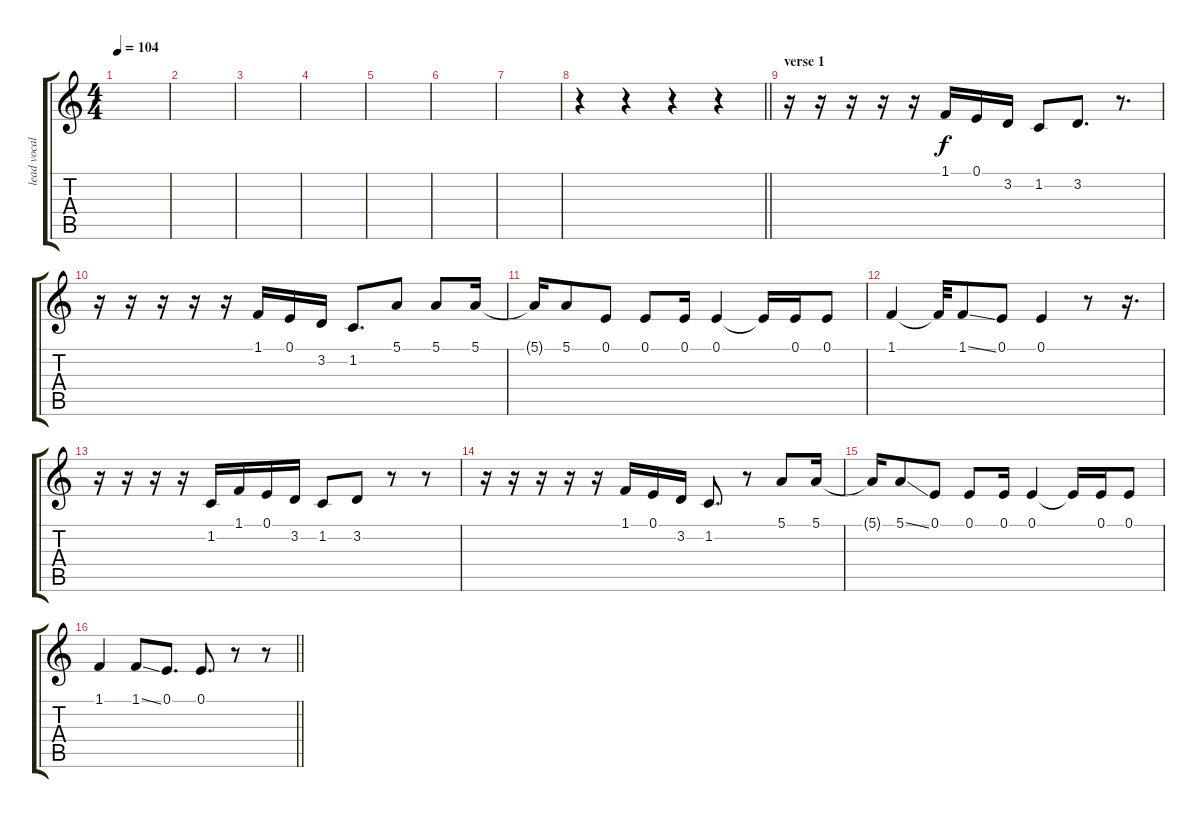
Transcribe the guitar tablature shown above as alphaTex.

\track ("lead vocals" "lead vocal") {instrument tenorsax}
\staff {score tabs}
\tuning (E4 B3 G3 D3 A2 E2) {hide}
\ts (4 4)
\tempo 104
\clef g2
\ks c
|
|
|
|
|
|
|
\barLineRight lightlight
r.4 r.4 r.4 r.4 |
\section ("" "verse 1")
r.16 r.16 r.16 r.16 r.16 1.1.16 0.1.16 3.2.16 1.2.8 3.2.8{d} r.8{d} |
r.16 r.16 r.16 r.16 r.16 1.1.16 0.1.16 3.2.16 1.2.8{d} 5.1.8 5.1.8 5.1.16 |
5.1{t}.16 5.1.8 0.1.8 0.1.8 0.1.16 0.1.4 0.1{t}.16 0.1.16 0.1.8 |
1.1.4 1.1{t}.32 1.1{ss}.8 0.1.8 0.1.4 r.8 r.16{d} |
r.16 r.16 r.16 r.16 1.2.16 1.1.16 0.1.16 3.2.16 1.2.8 3.2.8 r.8 r.8 |
r.16 r.16 r.16 r.16 r.16 1.1.16 0.1.16 3.2.16 1.2.8{d} r.8 5.1.8 5.1.16 |
5.1{t}.16 5.1{ss}.8 0.1.8 0.1.8 0.1.16 0.1.4 0.1{t}.16 0.1.16 0.1.8 |
\barLineRight lightlight
1.1.4 1.1{ss}.8 0.1.8{d} 0.1.8{d} r.8 r.8
